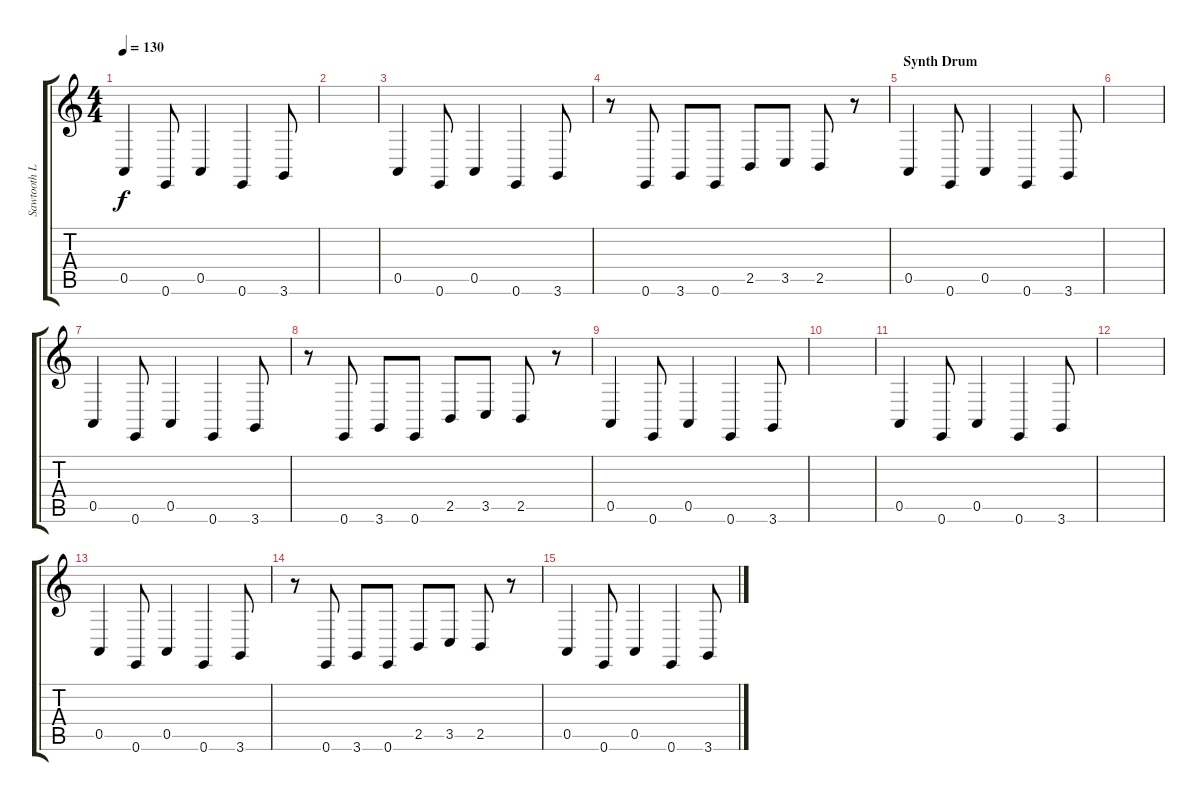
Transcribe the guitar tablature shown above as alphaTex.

\track ("Sawtooth Lead" "Sawtooth L") {instrument lead2sawtooth}
\staff {score tabs}
\tuning (E4 B3 G3 D3 A2 E2) {hide}
\ts (4 4)
\tempo 130
\clef g2
\ks c
0.5.4{dy f} 0.6.8 0.5.4 0.6.4 3.6.8 |
|
0.5.4 0.6.8 0.5.4 0.6.4 3.6.8 |
r.8 0.6.8 3.6.8 0.6.8 2.5.8 3.5.8 2.5.8 r.8 |
\section ("" "Synth Drum")
0.5.4 0.6.8 0.5.4 0.6.4 3.6.8 |
|
0.5.4 0.6.8 0.5.4 0.6.4 3.6.8 |
r.8 0.6.8 3.6.8 0.6.8 2.5.8 3.5.8 2.5.8 r.8 |
0.5.4 0.6.8 0.5.4 0.6.4 3.6.8 |
|
0.5.4 0.6.8 0.5.4 0.6.4 3.6.8 |
|
0.5.4 0.6.8 0.5.4 0.6.4 3.6.8 |
r.8 0.6.8 3.6.8 0.6.8 2.5.8 3.5.8 2.5.8 r.8 |
0.5.4 0.6.8 0.5.4 0.6.4 3.6.8
